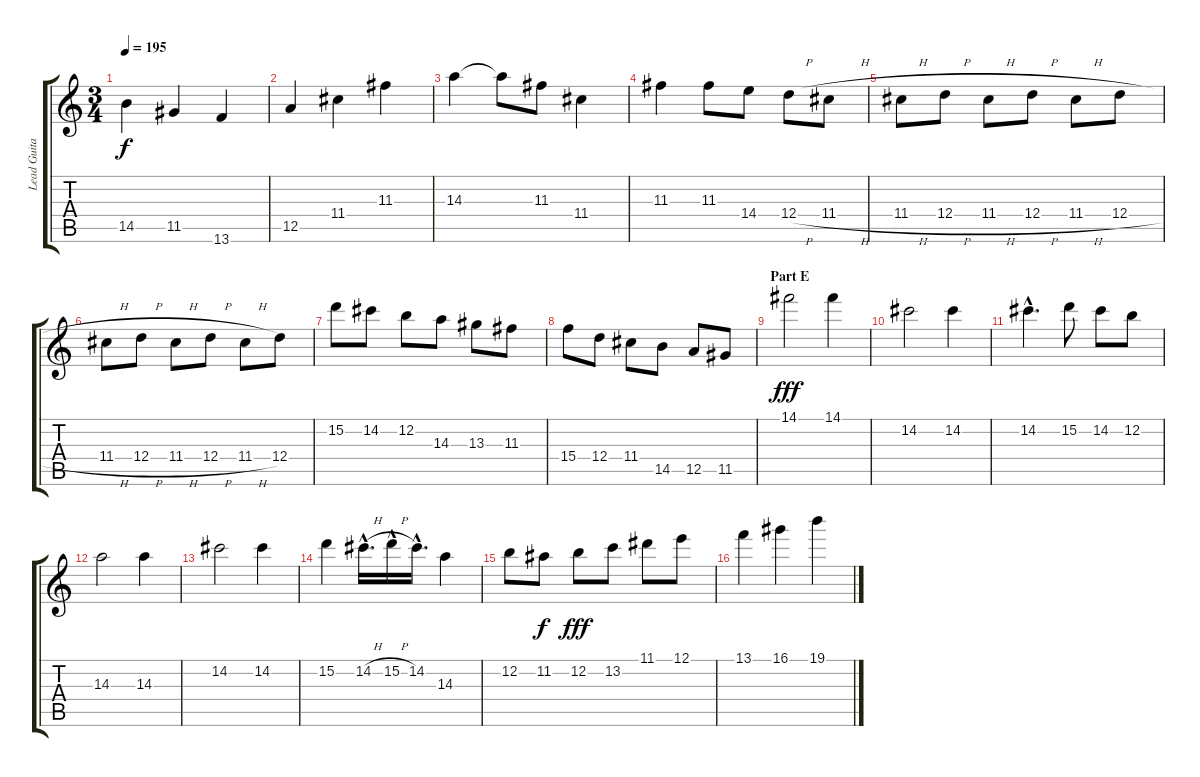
\track ("Lead Guitar" "Lead Guita") {instrument distortionguitar}
\staff {score tabs}
\tuning (E4 B3 G3 D3 A2 E2) {hide}
\ts (3 4)
\tempo 195
\clef g2
\ks c
14.5.4{dy f} 11.5.4 13.6.4 |
12.5.4 11.4.4 11.3.4 |
14.3.4 14.3{t}.8 11.3.8 11.4.4 |
11.3.4 11.3.8 14.4.8 12.4{h}.8 11.4{h}.8 |
11.4{h}.8 12.4{h}.8 11.4{h}.8 12.4{h}.8 11.4{h}.8 12.4{h}.8 |
11.4{h}.8 12.4{h}.8 11.4{h}.8 12.4{h}.8 11.4{h}.8 12.4.8 |
15.2.8{instrument acousticguitarnylon} 14.2.8 12.2.8 14.3.8 13.3.8 11.3.8 |
15.4.8 12.4.8 11.4.8 14.5.8 12.5.8 11.5.8 |
\section ("" "Part E")
14.1.2{dy fff instrument distortionguitar} 14.1.4 |
14.2.2 14.2.4 |
14.2{hac}.4{d} 15.2.8 14.2.8 12.2.8 |
14.3.2 14.3.4 |
14.2.2 14.2.4 |
15.2.4 14.2{h hac}.16{d} 15.2{h hac}.16 14.2{hac}.16{d} 14.3.4 |
12.2.8 11.2.8{dy f} 12.2.8{dy fff} 13.2.8 11.1.8 12.1.8 |
13.1.4 16.1.4 19.1.4
